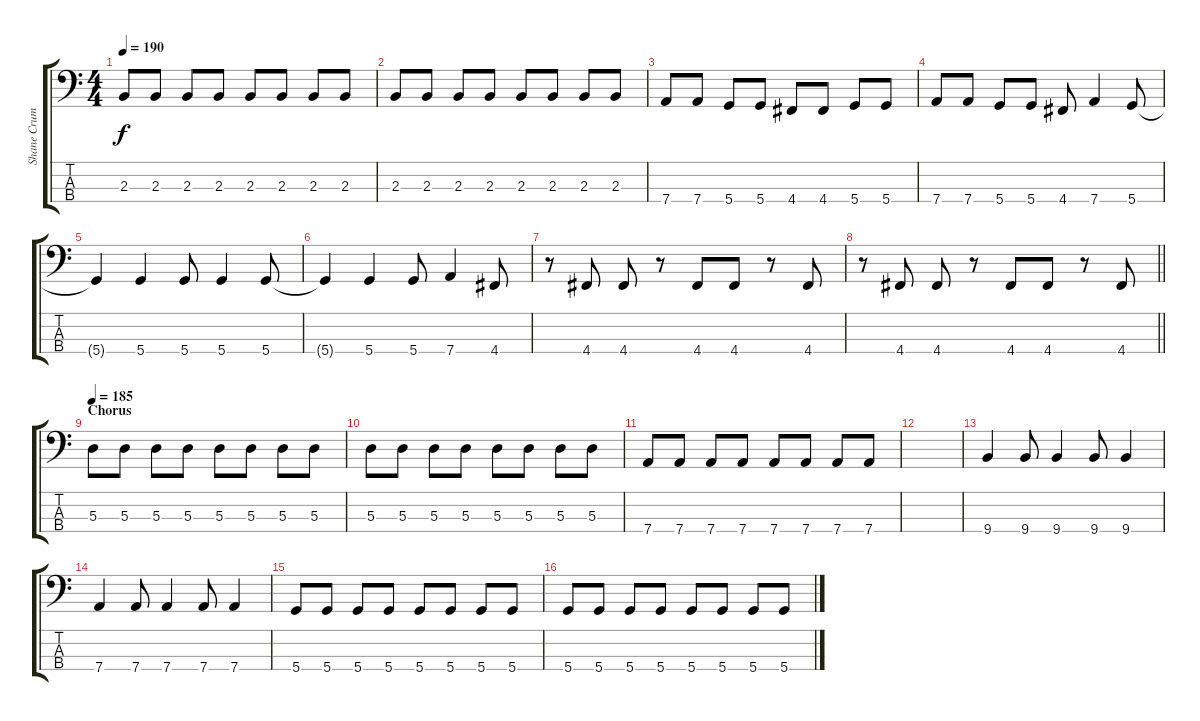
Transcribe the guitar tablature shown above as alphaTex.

\track ("Shane Crump - Bass" "Shane Crum") {instrument electricbassfinger}
\staff {score tabs}
\tuning (G2 D2 A1 D1) {hide}
\ts (4 4)
\tempo 190
\clef f4
\ks c
2.3.8{dy f} 2.3.8 2.3.8 2.3.8 2.3.8 2.3.8 2.3.8 2.3.8 |
2.3.8 2.3.8 2.3.8 2.3.8 2.3.8 2.3.8 2.3.8 2.3.8 |
7.4.8 7.4.8 5.4.8 5.4.8 4.4.8 4.4.8 5.4.8 5.4.8 |
7.4.8 7.4.8 5.4.8 5.4.8 4.4.8 7.4.4 5.4.8 |
5.4{t}.4 5.4.4 5.4.8 5.4.4 5.4.8 |
5.4{t}.4 5.4.4 5.4.8 7.4.4 4.4.8 |
r.8 4.4.8 4.4.8 r.8 4.4.8 4.4.8 r.8 4.4.8 |
\barLineRight lightlight
r.8 4.4.8 4.4.8 r.8 4.4.8 4.4.8 r.8 4.4.8 |
\section ("" "Chorus")
\tempo 185
5.3.8 5.3.8 5.3.8 5.3.8 5.3.8 5.3.8 5.3.8 5.3.8 |
5.3.8 5.3.8 5.3.8 5.3.8 5.3.8 5.3.8 5.3.8 5.3.8 |
7.4.8 7.4.8 7.4.8 7.4.8 7.4.8 7.4.8 7.4.8 7.4.8 |
|
9.4.4 9.4.8 9.4.4 9.4.8 9.4.4 |
7.4.4 7.4.8 7.4.4 7.4.8 7.4.4 |
5.4.8 5.4.8 5.4.8 5.4.8 5.4.8 5.4.8 5.4.8 5.4.8 |
5.4.8 5.4.8 5.4.8 5.4.8 5.4.8 5.4.8 5.4.8 5.4.8
